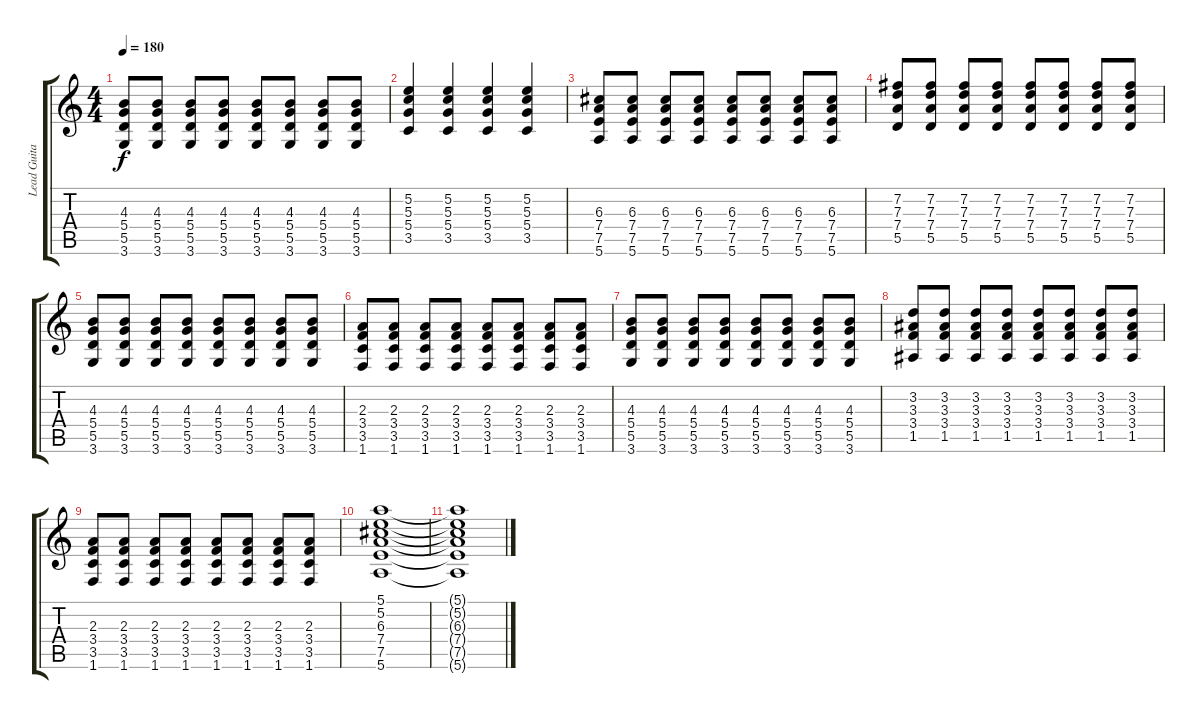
\track ("Lead Guitar" "Lead Guita") {instrument distortionguitar}
\staff {score tabs}
\tuning (E4 B3 G3 D3 A2 E2) {hide}
\ts (4 4)
\tempo 180
\clef g2
\ks c
(4.3 5.4 5.5 3.6).8{dy f} (4.3 5.4 5.5 3.6).8 (4.3 5.4 5.5 3.6).8 (4.3 5.4 5.5 3.6).8 (4.3 5.4 5.5 3.6).8 (4.3 5.4 5.5 3.6).8 (4.3 5.4 5.5 3.6).8 (4.3 5.4 5.5 3.6).8 |
(5.2 5.3 5.4 3.5).4 (5.2 5.3 5.4 3.5).4 (5.2 5.3 5.4 3.5).4 (5.2 5.3 5.4 3.5).4 |
(6.3 7.4 7.5 5.6).8 (6.3 7.4 7.5 5.6).8 (6.3 7.4 7.5 5.6).8 (6.3 7.4 7.5 5.6).8 (6.3 7.4 7.5 5.6).8 (6.3 7.4 7.5 5.6).8 (6.3 7.4 7.5 5.6).8 (6.3 7.4 7.5 5.6).8 |
(7.2 7.3 7.4 5.5).8 (7.2 7.3 7.4 5.5).8 (7.2 7.3 7.4 5.5).8 (7.2 7.3 7.4 5.5).8 (7.2 7.3 7.4 5.5).8 (7.2 7.3 7.4 5.5).8 (7.2 7.3 7.4 5.5).8 (7.2 7.3 7.4 5.5).8 |
(4.3 5.4 5.5 3.6).8 (4.3 5.4 5.5 3.6).8 (4.3 5.4 5.5 3.6).8 (4.3 5.4 5.5 3.6).8 (4.3 5.4 5.5 3.6).8 (4.3 5.4 5.5 3.6).8 (4.3 5.4 5.5 3.6).8 (4.3 5.4 5.5 3.6).8 |
(2.3 3.4 3.5 1.6).8 (2.3 3.4 3.5 1.6).8 (2.3 3.4 3.5 1.6).8 (2.3 3.4 3.5 1.6).8 (2.3 3.4 3.5 1.6).8 (2.3 3.4 3.5 1.6).8 (2.3 3.4 3.5 1.6).8 (2.3 3.4 3.5 1.6).8 |
(4.3 5.4 5.5 3.6).8 (4.3 5.4 5.5 3.6).8 (4.3 5.4 5.5 3.6).8 (4.3 5.4 5.5 3.6).8 (4.3 5.4 5.5 3.6).8 (4.3 5.4 5.5 3.6).8 (4.3 5.4 5.5 3.6).8 (4.3 5.4 5.5 3.6).8 |
(3.2 3.3 3.4 1.5).8 (3.2 3.3 3.4 1.5).8 (3.2 3.3 3.4 1.5).8 (3.2 3.3 3.4 1.5).8 (3.2 3.3 3.4 1.5).8 (3.2 3.3 3.4 1.5).8 (3.2 3.3 3.4 1.5).8 (3.2 3.3 3.4 1.5).8 |
(2.3 3.4 3.5 1.6).8 (2.3 3.4 3.5 1.6).8 (2.3 3.4 3.5 1.6).8 (2.3 3.4 3.5 1.6).8 (2.3 3.4 3.5 1.6).8 (2.3 3.4 3.5 1.6).8 (2.3 3.4 3.5 1.6).8 (2.3 3.4 3.5 1.6).8 |
(5.1 5.2 6.3 7.4 7.5 5.6).1 |
(5.1{t} 5.2{t} 6.3{t} 7.4{t} 7.5{t} 5.6{t}).1
